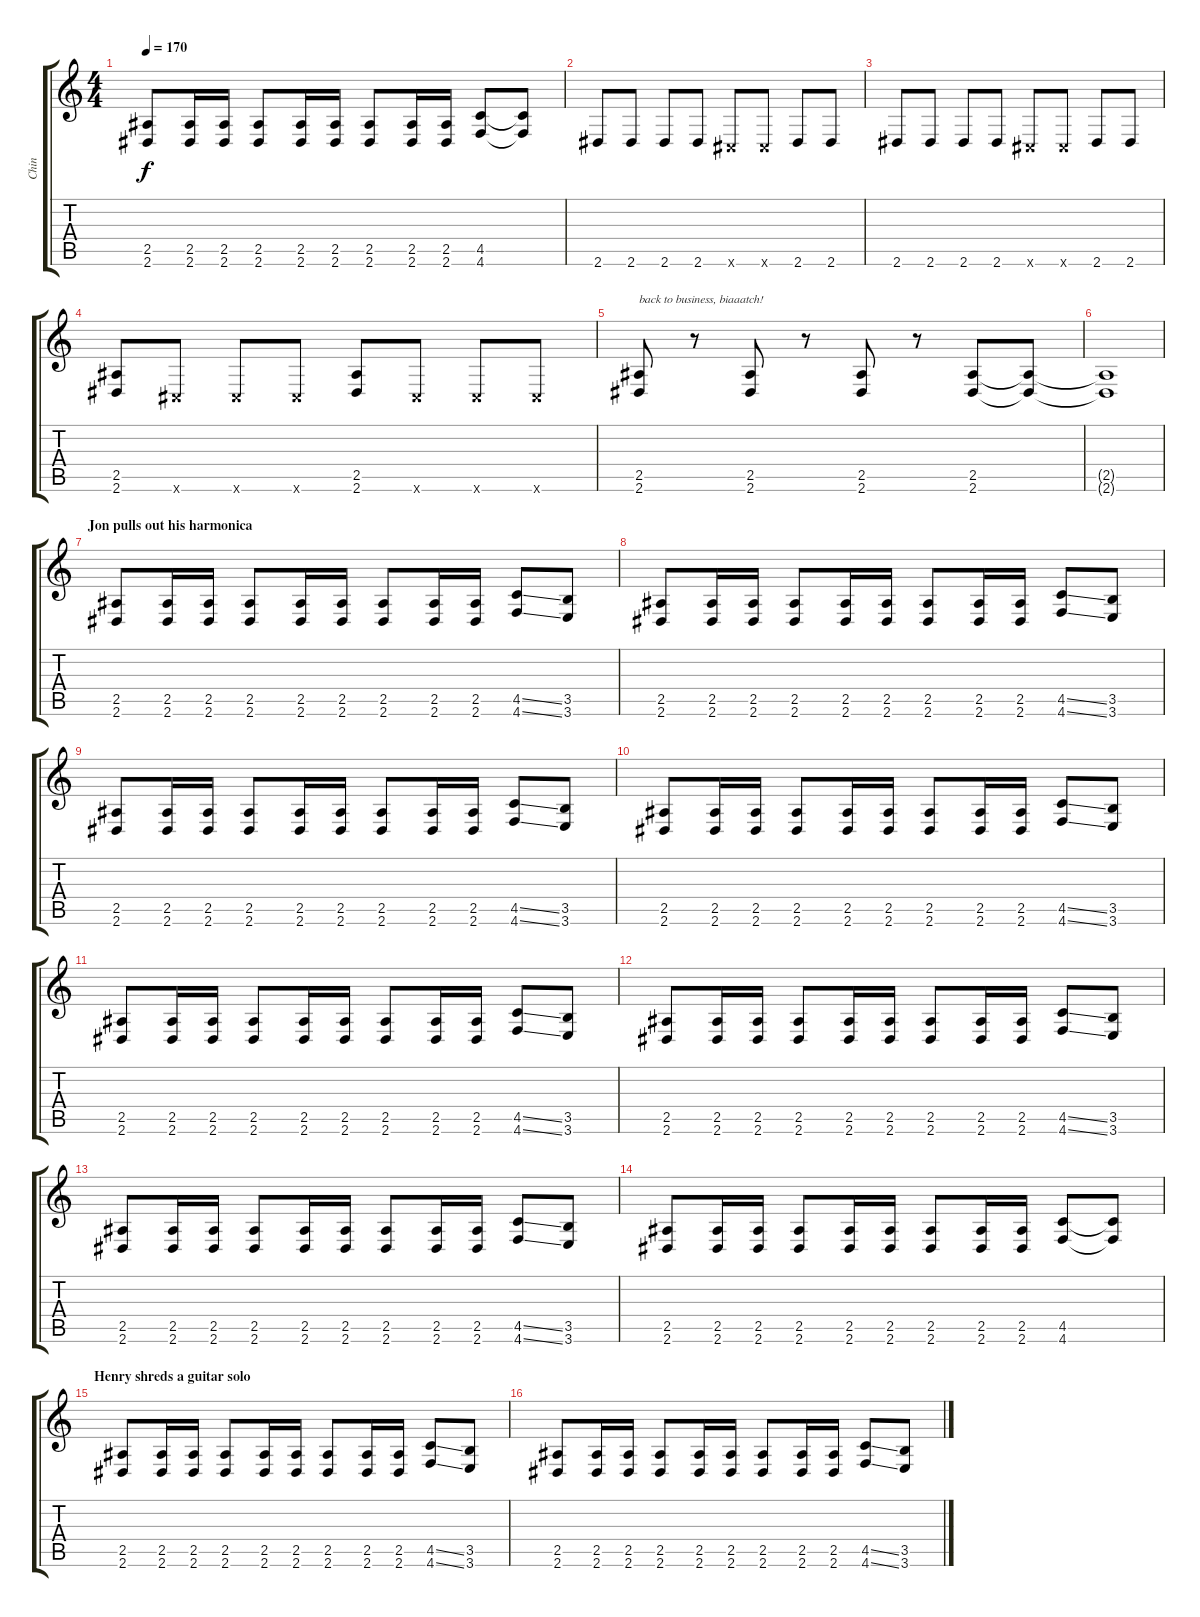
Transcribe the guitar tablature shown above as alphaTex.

\track ("Chin" "Chin") {instrument distortionguitar}
\staff {score tabs}
\tuning (Eb4 Bb3 Gb3 Db3 Ab2 Db2) {hide}
\ts (4 4)
\tempo 170
\clef g2
\ks c
(2.5 2.6).8{dy f} (2.5 2.6).16 (2.5 2.6).16 (2.5 2.6).8 (2.5 2.6).16 (2.5 2.6).16 (2.5 2.6).8 (2.5 2.6).16 (2.5 2.6).16 (4.5 4.6).8 (4.5{t} 4.6{t}).8 |
2.6.8 2.6.8 2.6.8 2.6.8 0.6{x}.8 0.6{x}.8 2.6.8 2.6.8 |
2.6.8 2.6.8 2.6.8 2.6.8 0.6{x}.8 0.6{x}.8 2.6.8 2.6.8 |
(2.5 2.6).8 0.6{x}.8 0.6{x}.8 0.6{x}.8 (2.5 2.6).8 0.6{x}.8 0.6{x}.8 0.6{x}.8 |
(2.5 2.6).8{txt "back to business, biaaatch!"} r.8 (2.5 2.6).8 r.8 (2.5 2.6).8 r.8 (2.5 2.6).8 (2.5{t} 2.6{t}).8 |
(2.5{t} 2.6{t}).1 |
\section ("" "Jon pulls out his harmonica")
(2.5 2.6).8 (2.5 2.6).16 (2.5 2.6).16 (2.5 2.6).8 (2.5 2.6).16 (2.5 2.6).16 (2.5 2.6).8 (2.5 2.6).16 (2.5 2.6).16 (4.5{ss} 4.6{ss}).8 (3.5 3.6).8 |
(2.5 2.6).8 (2.5 2.6).16 (2.5 2.6).16 (2.5 2.6).8 (2.5 2.6).16 (2.5 2.6).16 (2.5 2.6).8 (2.5 2.6).16 (2.5 2.6).16 (4.5{ss} 4.6{ss}).8 (3.5 3.6).8 |
(2.5 2.6).8 (2.5 2.6).16 (2.5 2.6).16 (2.5 2.6).8 (2.5 2.6).16 (2.5 2.6).16 (2.5 2.6).8 (2.5 2.6).16 (2.5 2.6).16 (4.5{ss} 4.6{ss}).8 (3.5 3.6).8 |
(2.5 2.6).8 (2.5 2.6).16 (2.5 2.6).16 (2.5 2.6).8 (2.5 2.6).16 (2.5 2.6).16 (2.5 2.6).8 (2.5 2.6).16 (2.5 2.6).16 (4.5{ss} 4.6{ss}).8 (3.5 3.6).8 |
(2.5 2.6).8 (2.5 2.6).16 (2.5 2.6).16 (2.5 2.6).8 (2.5 2.6).16 (2.5 2.6).16 (2.5 2.6).8 (2.5 2.6).16 (2.5 2.6).16 (4.5{ss} 4.6{ss}).8 (3.5 3.6).8 |
(2.5 2.6).8 (2.5 2.6).16 (2.5 2.6).16 (2.5 2.6).8 (2.5 2.6).16 (2.5 2.6).16 (2.5 2.6).8 (2.5 2.6).16 (2.5 2.6).16 (4.5{ss} 4.6{ss}).8 (3.5 3.6).8 |
(2.5 2.6).8 (2.5 2.6).16 (2.5 2.6).16 (2.5 2.6).8 (2.5 2.6).16 (2.5 2.6).16 (2.5 2.6).8 (2.5 2.6).16 (2.5 2.6).16 (4.5{ss} 4.6{ss}).8 (3.5 3.6).8 |
(2.5 2.6).8 (2.5 2.6).16 (2.5 2.6).16 (2.5 2.6).8 (2.5 2.6).16 (2.5 2.6).16 (2.5 2.6).8 (2.5 2.6).16 (2.5 2.6).16 (4.5 4.6).8 (4.5{t} 4.6{t}).8 |
\section ("" "Henry shreds a guitar solo")
(2.5 2.6).8 (2.5 2.6).16 (2.5 2.6).16 (2.5 2.6).8 (2.5 2.6).16 (2.5 2.6).16 (2.5 2.6).8 (2.5 2.6).16 (2.5 2.6).16 (4.5{ss} 4.6{ss}).8 (3.5 3.6).8 |
(2.5 2.6).8 (2.5 2.6).16 (2.5 2.6).16 (2.5 2.6).8 (2.5 2.6).16 (2.5 2.6).16 (2.5 2.6).8 (2.5 2.6).16 (2.5 2.6).16 (4.5{ss} 4.6{ss}).8 (3.5 3.6).8
